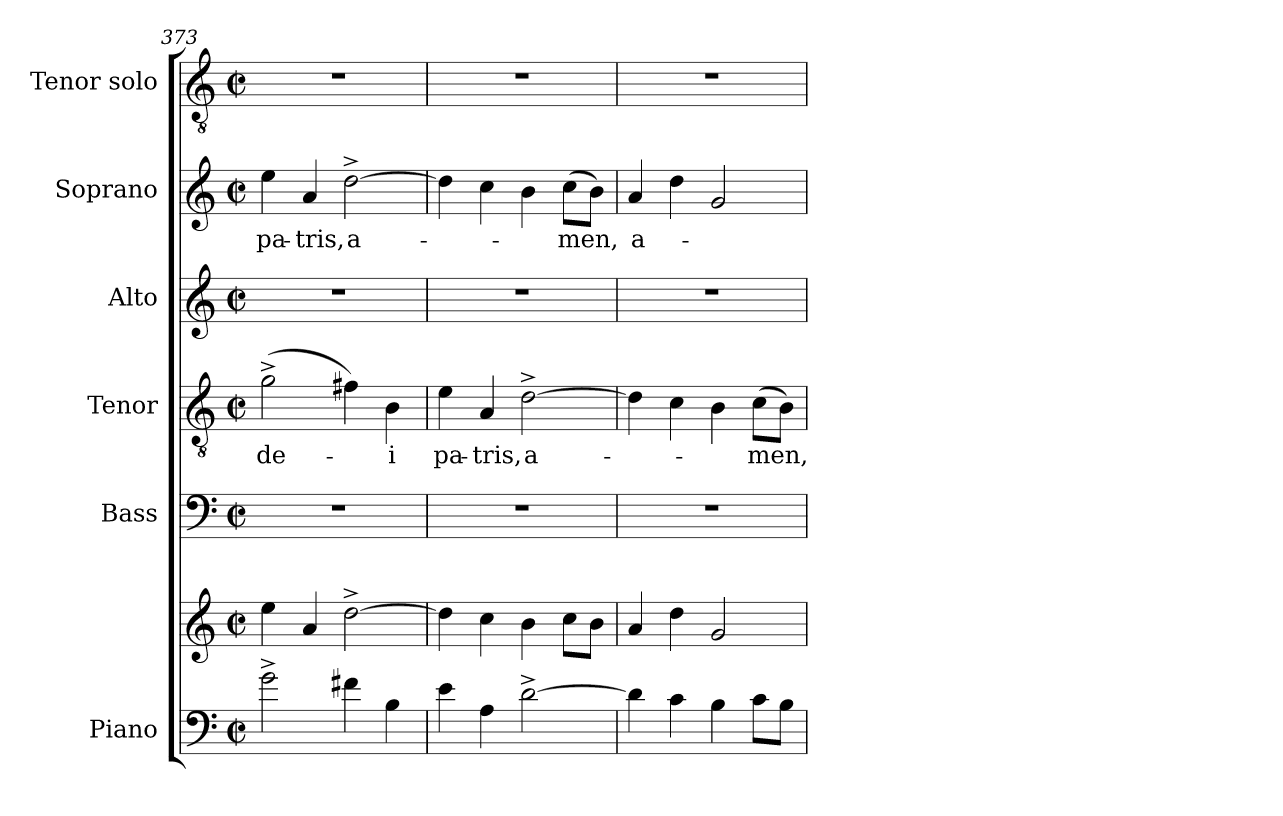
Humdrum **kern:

**kern	**kern	**kern	**kern	**text	**kern	**kern	**text	**kern
*part6	*part6	*part5	*part4	*part4	*part3	*part2	*part2	*part1
*staff7	*staff6	*staff5	*staff4	*staff4	*staff3	*staff2	*staff2	*staff1
*I"Piano	*	*I"Bass	*I"Tenor	*	*I"Alto	*I"Soprano	*	*I"Tenor solo
*I'Pno.	*	*I'B.	*I'T.	*	*I'A.	*I'S.	*	*I'T.s
!!LO:PB:g=z
*clefF4	*clefG2	*clefF4	*clefGv2	*	*clefG2	*clefG2	*	*clefGv2
*k[]	*k[]	*k[]	*k[]	*	*k[]	*k[]	*	*k[]
*M2/2	*M2/2	*M2/2	*M2/2	*	*M2/2	*M2/2	*	*M2/2
*met(c|)	*met(c|)	*met(c|)	*met(c|)	*	*met(c|)	*met(c|)	*	*met(c|)
=373	=373	=373	=373	=373	=373	=373	=373	=373
!	!	!	!	!LO:LY:b	!	!	!LO:LY:b	!
2g^\	4ee\	1r	(>2g^\	de-	1r	4ee\	pa-	1r
!	!	!	!	!	!	!	!LO:LY:b	!
.	4a/	.	.	.	.	4a/	-tris,	.
!	!	!	!	!	!	!	!LO:LY:b	!
4f#X\	[2dd^\	.	4f#X\)	.	.	[2dd^\	a-	.
!	!	!	!	!LO:LY:b	!	!	!	!
4B\	.	.	4B\	-i	.	.	.	.
=374	=374	=374	=374	=374	=374	=374	=374	=374
!	!	!	!	!LO:LY:b	!	!	!	!
4e\	4dd\]	1r	4e\	pa-	1r	4dd\]	.	1r
!	!	!	!	!LO:LY:b	!	!	!	!
4A\	4cc\	.	4A/	-tris,	.	4cc\	.	.
!	!	!	!	!LO:LY:b	!	!	!	!
[2d^\	4b\	.	[2d^\	a-	.	4b\	.	.
!	!	!	!	!	!	!	!LO:LY:b	!
.	8cc\L	.	.	.	.	(>8cc\L	-men,	.
.	8b\J	.	.	.	.	8b\J)	.	.
=375	=375	=375	=375	=375	=375	=375	=375	=375
!	!	!	!	!	!	!	!LO:LY:b	!
4d\]	4a/	1r	4d\]	.	1r	4a/	a-	1r
4c\	4dd\	.	4c\	.	.	4dd\	.	.
4B\	2g/	.	4B\	.	.	2g/	.	.
!	!	!	!	!LO:LY:b	!	!	!	!
8c\L	.	.	(>8c\L	-men,	.	.	.	.
8B\J	.	.	8B\J)	.	.	.	.	.
=	=	=	=	=	=	=	=	=
*-	*-	*-	*-	*-	*-	*-	*-	*-
